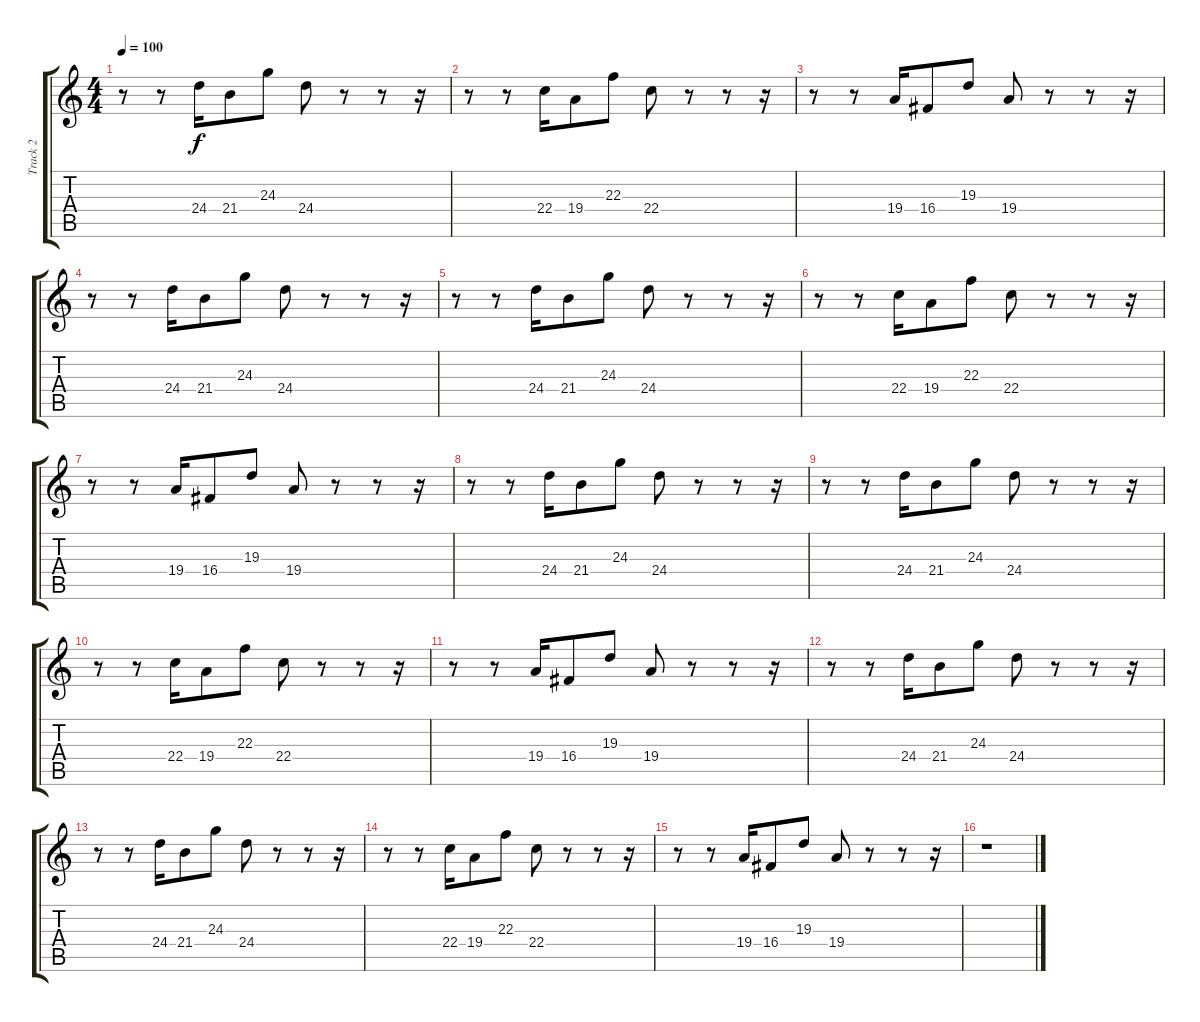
\track ("Track 2" "Track 2") {instrument lead1square}
\staff {score tabs}
\tuning (E4 B3 G3 D3 A2 E2) {hide}
\ts (4 4)
\tempo 100
\clef g2
\ks c
r.8{dy f} r.8 24.4.16 21.4.8 24.3.8 24.4.8 r.8 r.8 r.16 |
r.8 r.8 22.4.16 19.4.8 22.3.8 22.4.8 r.8 r.8 r.16 |
r.8 r.8 19.4.16 16.4.8 19.3.8 19.4.8 r.8 r.8 r.16 |
r.8 r.8 24.4.16 21.4.8 24.3.8 24.4.8 r.8 r.8 r.16 |
r.8 r.8 24.4.16 21.4.8 24.3.8 24.4.8 r.8 r.8 r.16 |
r.8 r.8 22.4.16 19.4.8 22.3.8 22.4.8 r.8 r.8 r.16 |
r.8 r.8 19.4.16 16.4.8 19.3.8 19.4.8 r.8 r.8 r.16 |
r.8 r.8 24.4.16 21.4.8 24.3.8 24.4.8 r.8 r.8 r.16 |
r.8 r.8 24.4.16 21.4.8 24.3.8 24.4.8 r.8 r.8 r.16 |
r.8 r.8 22.4.16 19.4.8 22.3.8 22.4.8 r.8 r.8 r.16 |
r.8 r.8 19.4.16 16.4.8 19.3.8 19.4.8 r.8 r.8 r.16 |
r.8 r.8 24.4.16 21.4.8 24.3.8 24.4.8 r.8 r.8 r.16 |
r.8 r.8 24.4.16 21.4.8 24.3.8 24.4.8 r.8 r.8 r.16 |
r.8 r.8 22.4.16 19.4.8 22.3.8 22.4.8 r.8 r.8 r.16 |
r.8 r.8 19.4.16 16.4.8 19.3.8 19.4.8 r.8 r.8 r.16 |
r.1
